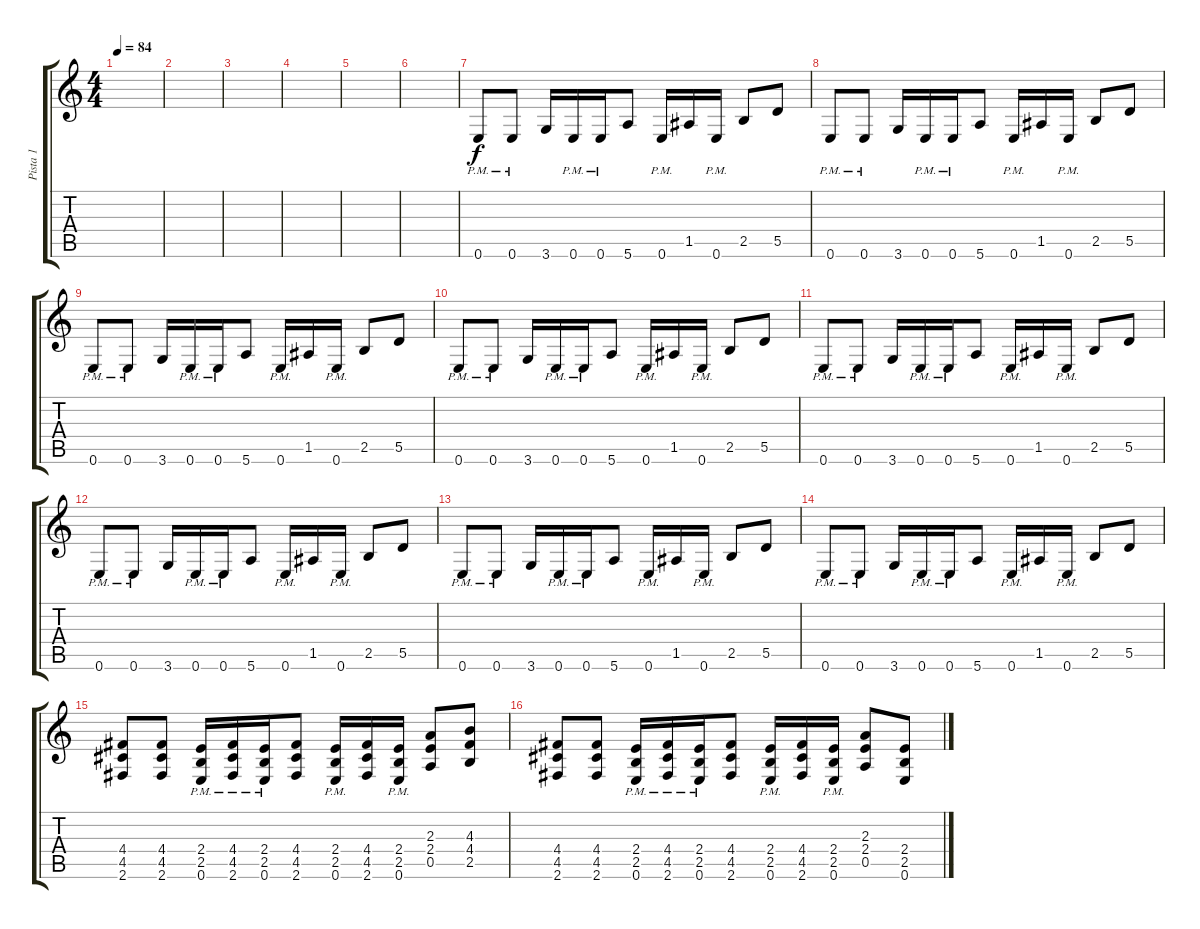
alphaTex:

\track ("Pista 1" "Pista 1") {instrument distortionguitar}
\staff {score tabs}
\tuning (E4 B3 G3 D3 A2 E2) {hide}
\ts (4 4)
\tempo 84
\clef g2
\ks c
|
|
|
|
|
|
0.6{pm}.8 0.6{pm}.8 3.6.16 0.6{pm}.16 0.6{pm}.16 5.6.8 0.6{pm}.16 1.5.16 0.6{pm}.16 2.5.8 5.5.8 |
0.6{pm}.8 0.6{pm}.8 3.6.16 0.6{pm}.16 0.6{pm}.16 5.6.8 0.6{pm}.16 1.5.16 0.6{pm}.16 2.5.8 5.5.8 |
0.6{pm}.8 0.6{pm}.8 3.6.16 0.6{pm}.16 0.6{pm}.16 5.6.8 0.6{pm}.16 1.5.16 0.6{pm}.16 2.5.8 5.5.8 |
0.6{pm}.8 0.6{pm}.8 3.6.16 0.6{pm}.16 0.6{pm}.16 5.6.8 0.6{pm}.16 1.5.16 0.6{pm}.16 2.5.8 5.5.8 |
0.6{pm}.8 0.6{pm}.8 3.6.16 0.6{pm}.16 0.6{pm}.16 5.6.8 0.6{pm}.16 1.5.16 0.6{pm}.16 2.5.8 5.5.8 |
0.6{pm}.8 0.6{pm}.8 3.6.16 0.6{pm}.16 0.6{pm}.16 5.6.8 0.6{pm}.16 1.5.16 0.6{pm}.16 2.5.8 5.5.8 |
0.6{pm}.8 0.6{pm}.8 3.6.16 0.6{pm}.16 0.6{pm}.16 5.6.8 0.6{pm}.16 1.5.16 0.6{pm}.16 2.5.8 5.5.8 |
0.6{pm}.8 0.6{pm}.8 3.6.16 0.6{pm}.16 0.6{pm}.16 5.6.8 0.6{pm}.16 1.5.16 0.6{pm}.16 2.5.8 5.5.8 |
(4.4 4.5 2.6).8 (4.4 4.5 2.6).8 (2.4{pm} 2.5{pm} 0.6{pm}).16 (4.4{pm} 4.5{pm} 2.6{pm}).16 (2.4{pm} 2.5{pm} 0.6{pm}).16 (4.4 4.5 2.6).8 (2.4{pm} 2.5{pm} 0.6{pm}).16 (4.4 4.5 2.6).16 (2.4{pm} 2.5{pm} 0.6{pm}).16 (2.3 2.4 0.5).8 (4.3 4.4 2.5).8 |
(4.4 4.5 2.6).8 (4.4 4.5 2.6).8 (2.4{pm} 2.5{pm} 0.6{pm}).16 (4.4{pm} 4.5{pm} 2.6{pm}).16 (2.4{pm} 2.5{pm} 0.6{pm}).16 (4.4 4.5 2.6).8 (2.4{pm} 2.5{pm} 0.6{pm}).16 (4.4 4.5 2.6).16 (2.4{pm} 2.5{pm} 0.6{pm}).16 (2.3 2.4 0.5).8 (2.4 2.5 0.6).8
